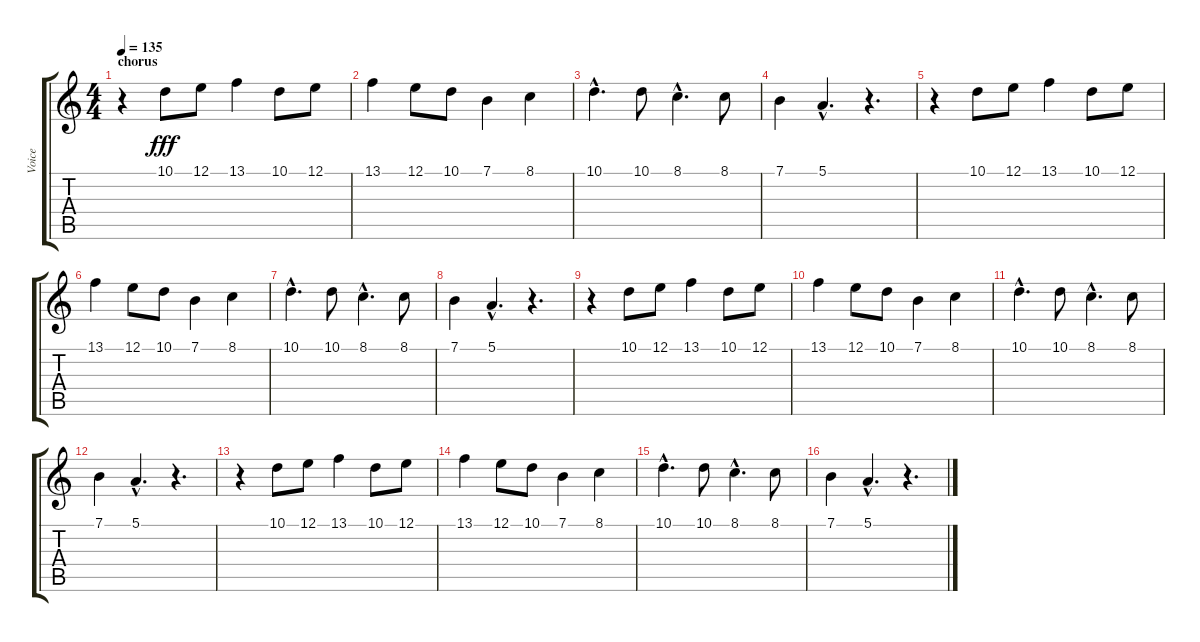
\track ("Voice" "Voice") {instrument choiraahs}
\staff {score tabs}
\tuning (E4 B3 G3 D3 A2 E2) {hide}
\ts (4 4)
\section ("" "chorus")
\tempo 135
\clef g2
\ks c
r.4{dy fff} 10.1.8 12.1.8 13.1.4 10.1.8 12.1.8 |
13.1.4 12.1.8 10.1.8 7.1.4 8.1.4 |
10.1{hac}.4{d} 10.1.8 8.1{hac}.4{d} 8.1.8 |
7.1.4 5.1{hac}.4{d} r.4{d} |
r.4 10.1.8 12.1.8 13.1.4 10.1.8 12.1.8 |
13.1.4 12.1.8 10.1.8 7.1.4 8.1.4 |
10.1{hac}.4{d} 10.1.8 8.1{hac}.4{d} 8.1.8 |
7.1.4 5.1{hac}.4{d} r.4{d} |
r.4 10.1.8 12.1.8 13.1.4 10.1.8 12.1.8 |
13.1.4 12.1.8 10.1.8 7.1.4 8.1.4 |
10.1{hac}.4{d} 10.1.8 8.1{hac}.4{d} 8.1.8 |
7.1.4 5.1{hac}.4{d} r.4{d} |
r.4 10.1.8 12.1.8 13.1.4 10.1.8 12.1.8 |
13.1.4 12.1.8 10.1.8 7.1.4 8.1.4 |
10.1{hac}.4{d} 10.1.8 8.1{hac}.4{d} 8.1.8 |
7.1.4 5.1{hac}.4{d} r.4{d}
